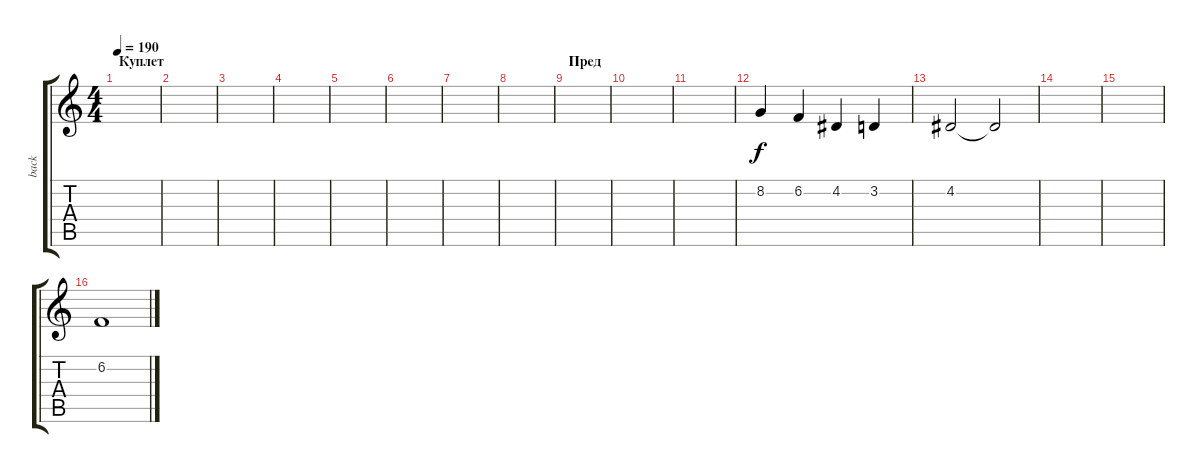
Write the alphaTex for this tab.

\track ("back" "back") {instrument tenorsax}
\staff {score tabs}
\tuning (E4 B3 G3 D3 A2 E2) {hide}
\ts (4 4)
\section ("" "Куплет")
\tempo 190
\clef g2
\ks c
|
|
|
|
|
|
|
|
\section ("" "Пред")
|
|
|
8.2.4 6.2.4 4.2.4 3.2.4 |
4.2.2 4.2{t}.2 |
|
|
6.2.1
